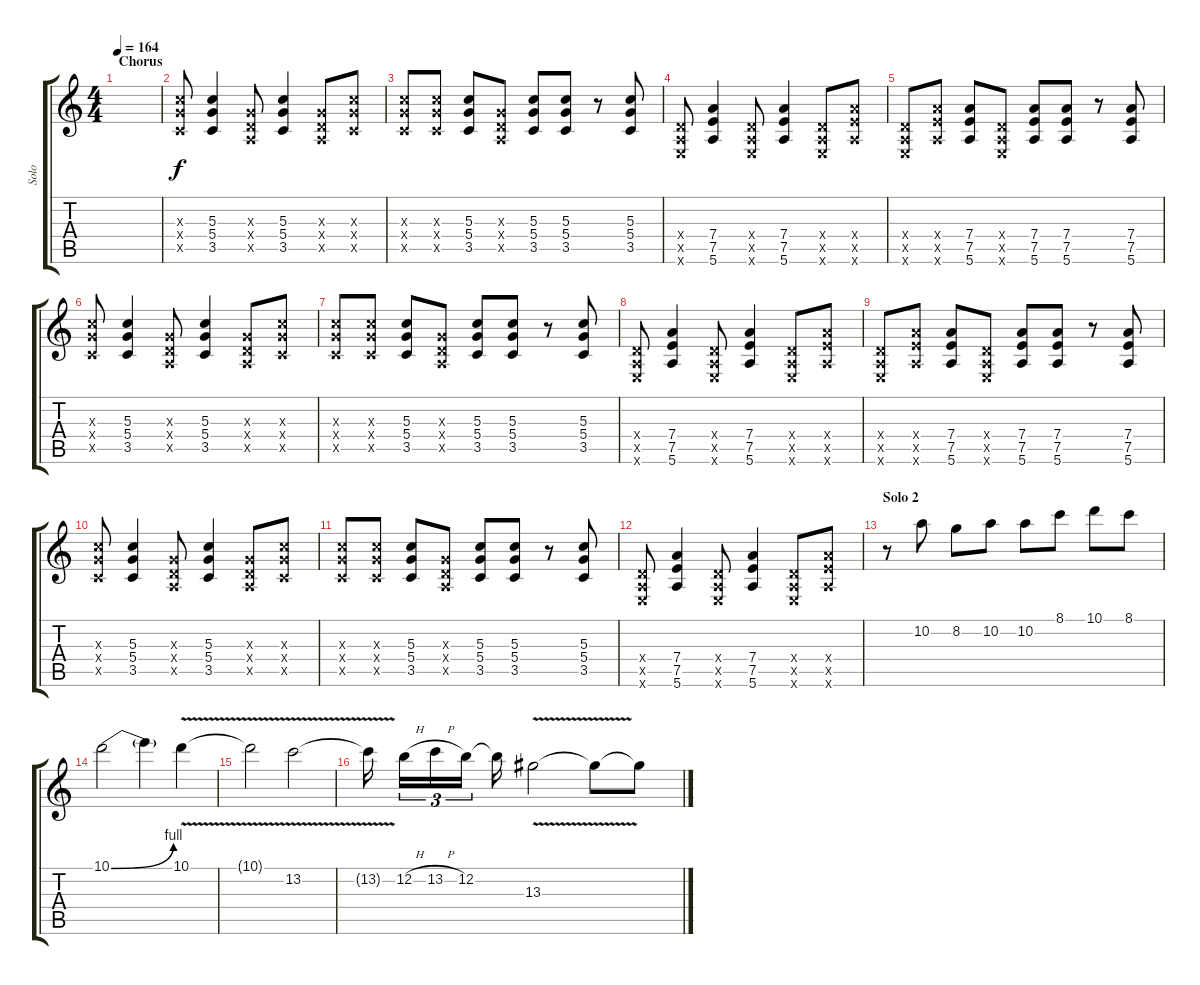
\track ("Solo" "Solo") {instrument distortionguitar}
\staff {score tabs}
\tuning (E4 B3 G3 D3 A2 E2) {hide}
\ts (4 4)
\section ("" "Chorus")
\tempo 164
\clef g2
\ks c
|
(5.3{x} 5.4{x} 3.5{x}).8{volume 7} (5.3 5.4 3.5).4 (0.3{x} 0.4{x} 0.5{x}).8 (5.3 5.4 3.5).4 (0.3{x} 0.4{x} 0.5{x}).8 (5.3{x} 5.4{x} 3.5{x}).8 |
(5.3{x} 5.4{x} 3.5{x}).8 (5.3{x} 5.4{x} 3.5{x}).8 (5.3 5.4 3.5).8 (0.3{x} 0.4{x} 0.5{x}).8 (5.3 5.4 3.5).8 (5.3 5.4 3.5).8 r.8 (5.3 5.4 3.5).8 |
(0.4{x} 0.5{x} 0.6{x}).8 (7.4 7.5 5.6).4 (0.4{x} 0.5{x} 0.6{x}).8 (7.4 7.5 5.6).4 (0.4{x} 0.5{x} 0.6{x}).8 (7.4{x} 7.5{x} 5.6{x}).8 |
(0.4{x} 0.5{x} 0.6{x}).8 (7.4{x} 7.5{x} 5.6{x}).8 (7.4 7.5 5.6).8 (0.4{x} 0.5{x} 0.6{x}).8 (7.4 7.5 5.6).8 (7.4 7.5 5.6).8 r.8 (7.4 7.5 5.6).8 |
(5.3{x} 5.4{x} 3.5{x}).8 (5.3 5.4 3.5).4 (0.3{x} 0.4{x} 0.5{x}).8 (5.3 5.4 3.5).4 (0.3{x} 0.4{x} 0.5{x}).8 (5.3{x} 5.4{x} 3.5{x}).8 |
(5.3{x} 5.4{x} 3.5{x}).8 (5.3{x} 5.4{x} 3.5{x}).8 (5.3 5.4 3.5).8 (0.3{x} 0.4{x} 0.5{x}).8 (5.3 5.4 3.5).8 (5.3 5.4 3.5).8 r.8 (5.3 5.4 3.5).8 |
(0.4{x} 0.5{x} 0.6{x}).8 (7.4 7.5 5.6).4 (0.4{x} 0.5{x} 0.6{x}).8 (7.4 7.5 5.6).4 (0.4{x} 0.5{x} 0.6{x}).8 (7.4{x} 7.5{x} 5.6{x}).8 |
(0.4{x} 0.5{x} 0.6{x}).8 (7.4{x} 7.5{x} 5.6{x}).8 (7.4 7.5 5.6).8 (0.4{x} 0.5{x} 0.6{x}).8 (7.4 7.5 5.6).8 (7.4 7.5 5.6).8 r.8 (7.4 7.5 5.6).8 |
(5.3{x} 5.4{x} 3.5{x}).8 (5.3 5.4 3.5).4 (0.3{x} 0.4{x} 0.5{x}).8 (5.3 5.4 3.5).4 (0.3{x} 0.4{x} 0.5{x}).8 (5.3{x} 5.4{x} 3.5{x}).8 |
(5.3{x} 5.4{x} 3.5{x}).8 (5.3{x} 5.4{x} 3.5{x}).8 (5.3 5.4 3.5).8 (0.3{x} 0.4{x} 0.5{x}).8 (5.3 5.4 3.5).8 (5.3 5.4 3.5).8 r.8 (5.3 5.4 3.5).8 |
(0.4{x} 0.5{x} 0.6{x}).8 (7.4 7.5 5.6).4 (0.4{x} 0.5{x} 0.6{x}).8 (7.4 7.5 5.6).4 (0.4{x} 0.5{x} 0.6{x}).8 (7.4{x} 7.5{x} 5.6{x}).8 |
\section ("" "Solo 2")
r.8 10.2.8{volume 13} 8.2.8 10.2.8 10.2.8 8.1.8 10.1.8 8.1.8 |
10.1{be (bend 0 0 60 4)}.2 10.1{t}.4 10.1{v}.4 |
10.1{t}.2 13.2{v}.2 |
13.2{t}.16 12.2{h}.16{tu (3 2)} 13.2{h}.16{tu (3 2)} 12.2.16{tu (3 2)} 12.2{t}.16 13.3{v}.2 13.3{t}.8 13.3{t}.8
